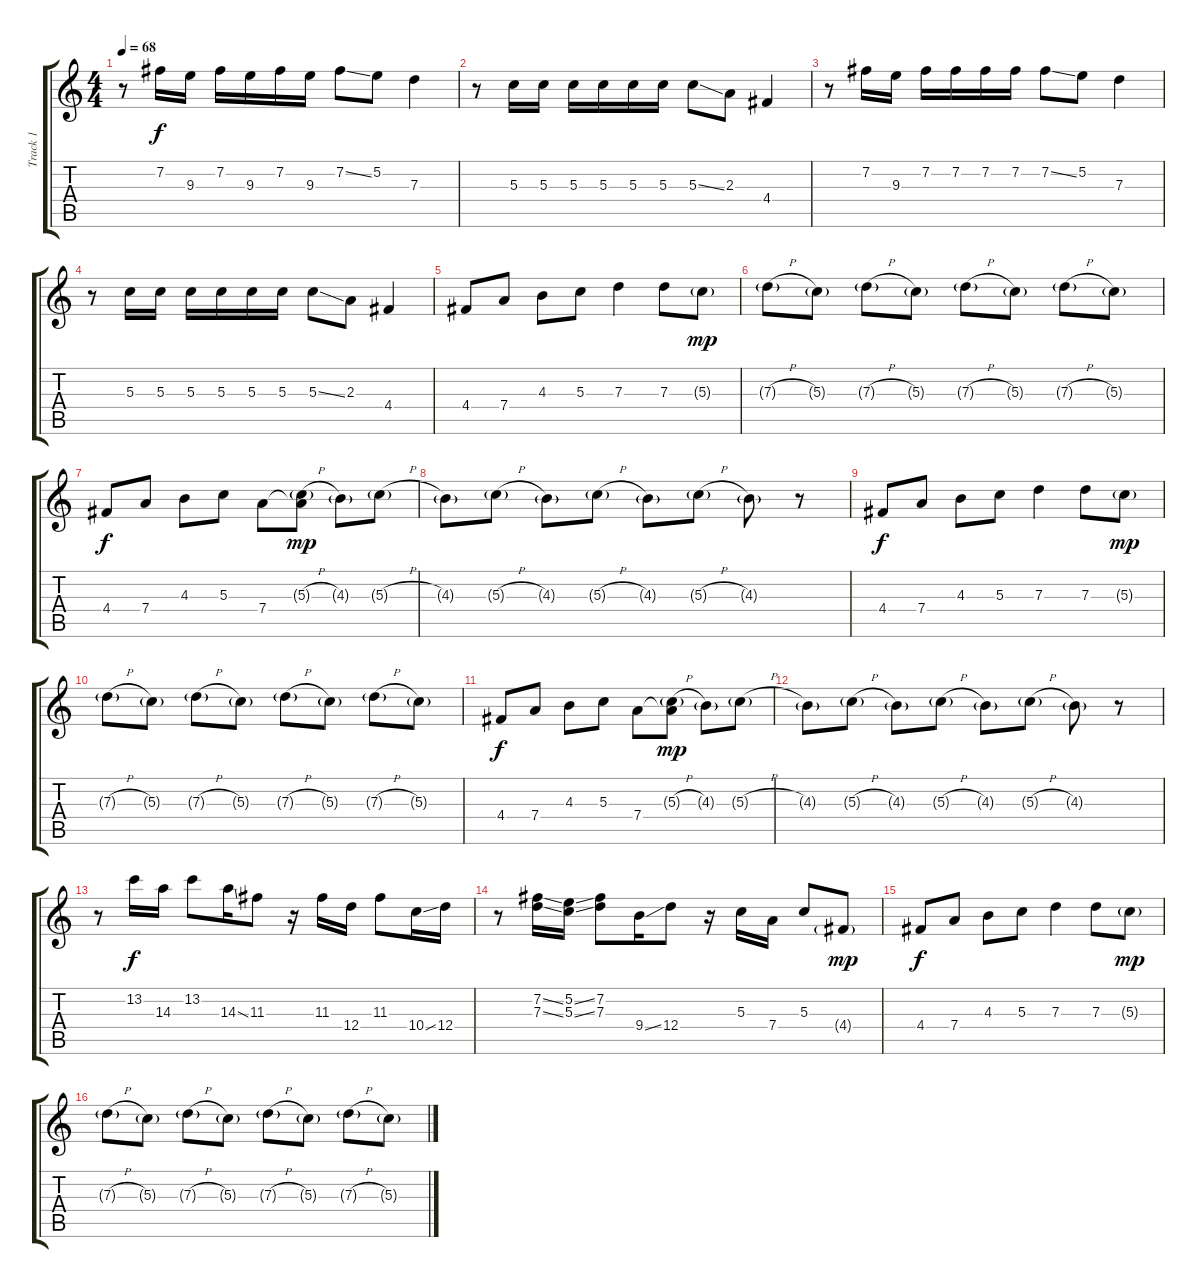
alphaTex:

\track ("Track 1" "Track 1") {instrument acousticguitarnylon}
\staff {score tabs}
\tuning (E4 B3 G3 D3 A2 E2) {hide}
\ts (4 4)
\tempo 68
\clef g2
\ks c
r.8{dy mp} 7.2.16{dy f} 9.3.16 7.2.16 9.3.16 7.2.16 9.3.16 7.2{ss}.8 5.2.8 7.3.4 |
r.8 5.3.16 5.3.16 5.3.16 5.3.16 5.3.16 5.3.16 5.3{ss}.8 2.3.8 4.4.4 |
r.8 7.2.16 9.3.16 7.2.16 7.2.16 7.2.16 7.2.16 7.2{ss}.8 5.2.8 7.3.4 |
r.8 5.3.16 5.3.16 5.3.16 5.3.16 5.3.16 5.3.16 5.3{ss}.8 2.3.8 4.4.4 |
4.4.8 7.4.8 4.3.8 5.3.8 7.3.4 7.3.8 5.3{g}.8{dy mp} |
7.3{h g}.8 5.3{g}.8 7.3{h g}.8 5.3{g}.8 7.3{h g}.8 5.3{g}.8 7.3{h g}.8 5.3{g}.8 |
4.4.8{dy f} 7.4.8 4.3.8 5.3.8 7.4.8 (5.3{h g} 7.4{t}).8{dy mp} 4.3{g}.8 5.3{h g}.8 |
4.3{g}.8 5.3{h g}.8 4.3{g}.8 5.3{h g}.8 4.3{g}.8 5.3{h g}.8 4.3{g}.8 r.8 |
4.4.8{dy f} 7.4.8 4.3.8 5.3.8 7.3.4 7.3.8 5.3{g}.8{dy mp} |
7.3{h g}.8 5.3{g}.8 7.3{h g}.8 5.3{g}.8 7.3{h g}.8 5.3{g}.8 7.3{h g}.8 5.3{g}.8 |
4.4.8{dy f} 7.4.8 4.3.8 5.3.8 7.4.8 (5.3{h g} 7.4{t}).8{dy mp} 4.3{g}.8 5.3{h g}.8 |
4.3{g}.8 5.3{h g}.8 4.3{g}.8 5.3{h g}.8 4.3{g}.8 5.3{h g}.8 4.3{g}.8 r.8 |
r.8 13.2.16{dy f} 14.3.16 13.2.8 14.3{ss}.16 11.3.8 r.16 11.3.16 12.4.16 11.3.8 10.4{ss}.16 12.4.16 |
r.8 (7.2{ss} 7.3{ss}).16 (5.2{ss} 5.3{ss}).16 (7.2 7.3).8 9.4{ss}.16 12.4.8 r.16 5.3.16 7.4.16 5.3.8 4.4{g}.8{dy mp} |
4.4.8{dy f} 7.4.8 4.3.8 5.3.8 7.3.4 7.3.8 5.3{g}.8{dy mp} |
7.3{h g}.8 5.3{g}.8 7.3{h g}.8 5.3{g}.8 7.3{h g}.8 5.3{g}.8 7.3{h g}.8 5.3{g}.8
